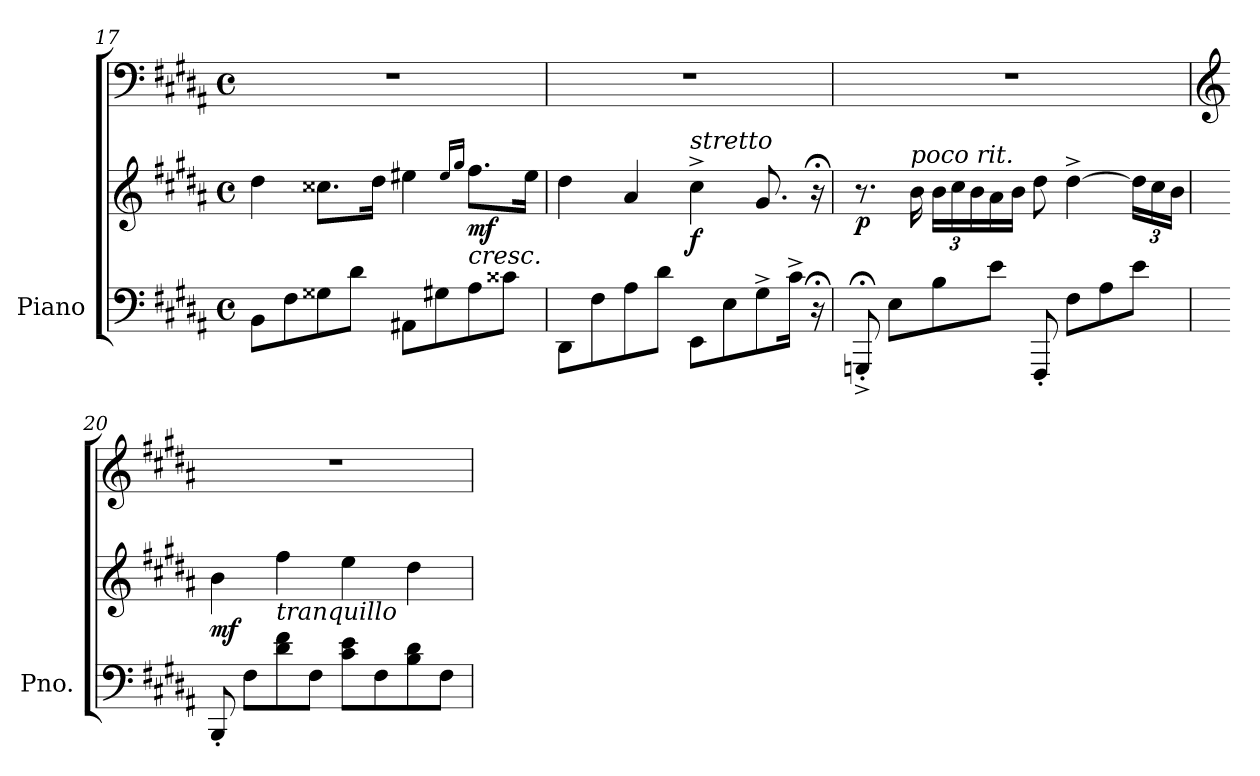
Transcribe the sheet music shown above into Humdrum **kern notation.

**kern	**kern	**kern	**dynam
*part1	*part1	*part1	*part1
*staff3	*staff2	*staff1	*staff1/2/3
*I"Piano	*	*	*
*I'Pno.	*	*	*
!!LO:LB:g=z
*clefF4	*clefG2	*clefF4	*
*k[f#c#g#d#a#]	*k[f#c#g#d#a#]	*k[f#c#g#d#a#]	*
*M4/4	*M4/4	*M4/4	*
*met(c)	*met(c)	*met(c)	*
=17	=17	=17	=17
8BB\L	4dd#\	1r	.
8F#\	.	.	.
8G##X\	8.cc##X\L	.	.
8d#\J	.	.	.
.	16dd#\Jk	.	.
8AA#X\L	4ee#X\	.	.
8G#\	.	.	.
.	16qee#/LL	.	.
.	16qgg#/JJ	.	.
!	!LO:TX:b:i:t=cresc.	!	!
!	!	!	!LO:DY:b=2
8A#\	8.ff#\L	.	mf
8c##X\J	.	.	.
.	16ee#\Jk	.	.
=18	=18	=18	=18
8DD#\L	4dd#\	1r	.
8F#\	.	.	.
8A#\	4a#/	.	.
8d#\J	.	.	.
!	!LO:TX:a:i:t=stretto	!	!
!	!	!	!LO:DY:b=2
8EE\L	4cc#^\	.	f
8E\	.	.	.
8G#^\	8.g#/	.	.
16c#^\Jk	.	.	.
16r;	16r;<	.	.
=19	=19	=19	=19
!	!	!	!LO:DY:b=2
8GGGn;<'^/	8.r	1r	p
8E\L	.	.	.
!	!LO:TX:a:i:t=poco rit.	!	!
.	16b\	.	.
*	*Xbrackettup	*	*
8B\	24b\LL	.	.
.	24cc#\	.	.
.	24b\	.	.
8e\J	16a#\	.	.
.	16b\JJ	.	.
8FFF#'/	8dd#\	.	.
8F#\L	[4dd#^\	.	.
8A#\	.	.	.
8e\J	24dd#\LL]	.	.
.	24cc#\	.	.
.	24b\JJ	.	.
!!LO:LB:g=z
=20	=20	=20	=20
*	*	*clefG2	*
!	!	!	!LO:DY:b=2
8BBB'/	4b\	1r	mf
8F#\L	.	.	.
!	!LO:TX:b:i:t=tranquillo	!	!
8d#\ 8f#\	4ff#\	.	.
8F#\J	.	.	.
8c#\ 8e\L	4ee\	.	.
8F#\	.	.	.
8B\ 8d#\	4dd#\	.	.
8F#\J	.	.	.
=	=	=	=
*-	*-	*-	*-
